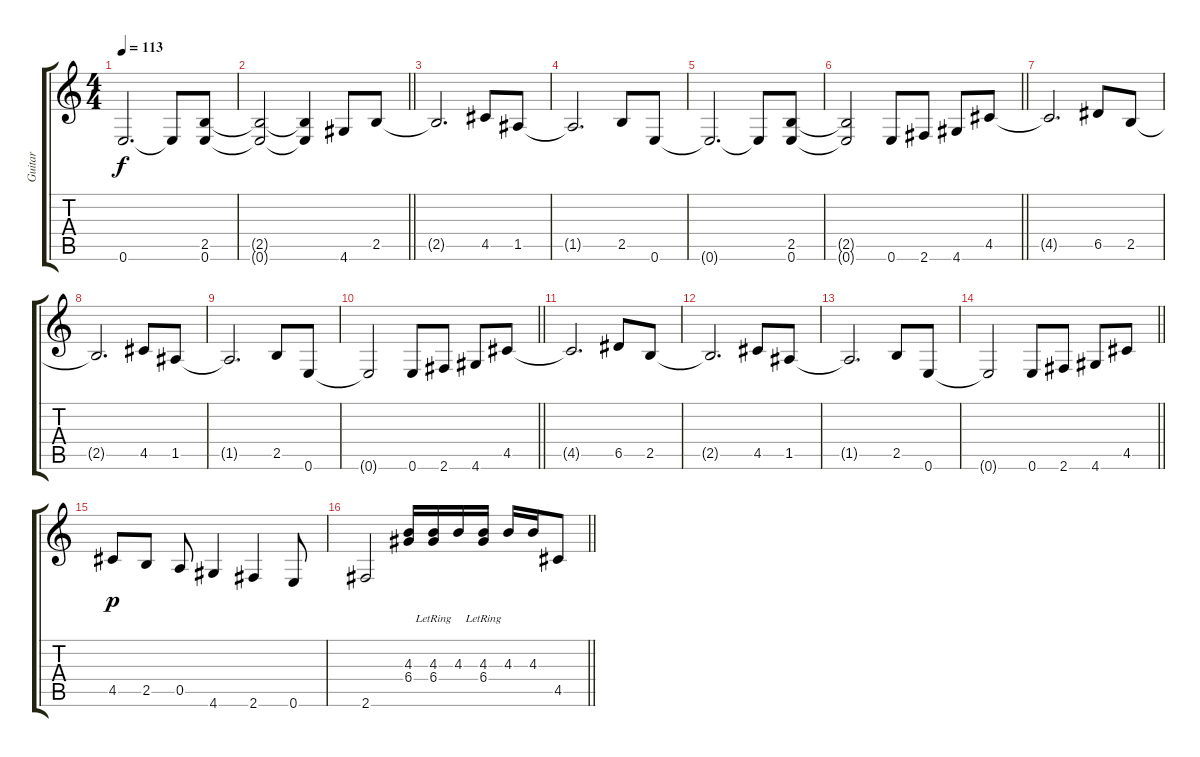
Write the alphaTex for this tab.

\track ("Guitar" "Guitar") {instrument overdrivenguitar}
\staff {score tabs}
\tuning (E4 B3 G3 D3 A2 E2) {hide}
\ts (4 4)
\tempo 113
\clef g2
\ks c
0.6{t}.2{d dy f} 0.6{t}.8 (2.5 0.6).8 |
\barLineRight lightlight
(2.5{t} 0.6{t}).2 (2.5{t} 0.6{t}).4 4.6.8 2.5.8 |
\section ("" "")
2.5{t}.2{d} 4.5.8 1.5.8 |
1.5{t}.2{d} 2.5.8 0.6.8 |
0.6{t}.2{d} 0.6{t}.8 (2.5 0.6).8 |
\barLineRight lightlight
(2.5{t} 0.6{t}).2 0.6.8 2.6.8 4.6.8 4.5.8 |
\section ("" "")
4.5{t}.2{d} 6.5.8 2.5.8 |
2.5{t}.2{d} 4.5.8 1.5.8 |
1.5{t}.2{d} 2.5.8 0.6.8 |
\barLineRight lightlight
0.6{t}.2 0.6.8 2.6.8 4.6.8 4.5.8 |
\section ("" "")
4.5{t}.2{d} 6.5.8 2.5.8 |
2.5{t}.2{d} 4.5.8 1.5.8 |
1.5{t}.2{d} 2.5.8 0.6.8 |
\barLineRight lightlight
0.6{t}.2 0.6.8 2.6.8 4.6.8 4.5.8 |
\section ("" "")
4.5.8{dy p} 2.5.8 0.5.8 4.6.4 2.6.4 0.6.8 |
\barLineRight lightlight
2.6.2 (4.3 6.4).16 (4.3 6.4{lr}).16 4.3.16 (4.3 6.4{lr}).16 4.3.16 4.3.16 4.5.8
